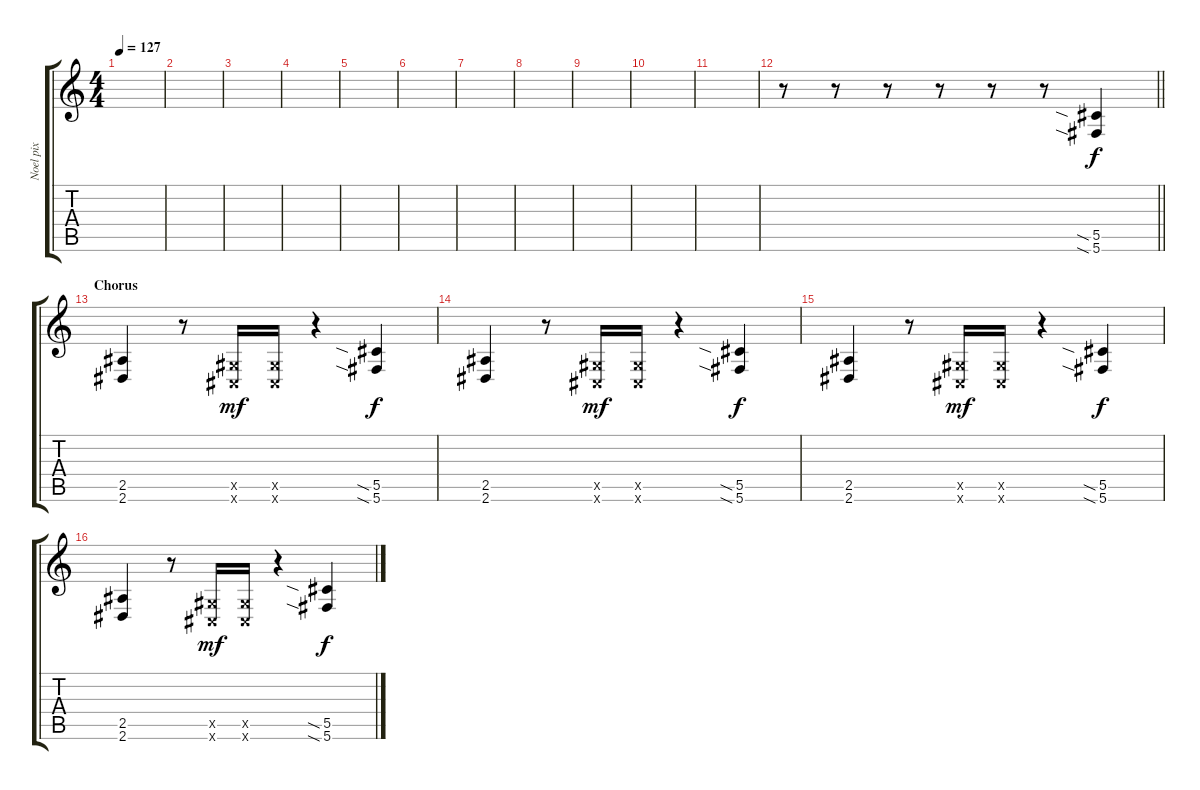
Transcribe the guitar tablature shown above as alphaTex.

\track ("Noel pix " "Noel pix ") {instrument overdrivenguitar}
\staff {score tabs}
\tuning (Eb4 Bb3 Gb3 Db3 Ab2 Db2) {hide}
\ts (4 4)
\tempo 127
\clef g2
\ks c
|
|
|
|
|
|
|
|
|
|
|
\barLineRight lightlight
r.8 r.8 r.8 r.8 r.8 r.8 (5.5{sia} 5.6{sia}).4 |
\section ("" "Chorus")
(2.5 2.6).4 r.8 (0.5{x} 0.6{x}).16{dy mf} (0.5{x} 0.6{x}).16 r.4 (5.5{sia} 5.6{sia}).4{dy f} |
(2.5 2.6).4 r.8 (0.5{x} 0.6{x}).16{dy mf} (0.5{x} 0.6{x}).16 r.4 (5.5{sia} 5.6{sia}).4{dy f} |
(2.5 2.6).4 r.8 (0.5{x} 0.6{x}).16{dy mf} (0.5{x} 0.6{x}).16 r.4 (5.5{sia} 5.6{sia}).4{dy f} |
(2.5 2.6).4 r.8 (0.5{x} 0.6{x}).16{dy mf} (0.5{x} 0.6{x}).16 r.4 (5.5{sia} 5.6{sia}).4{dy f}
